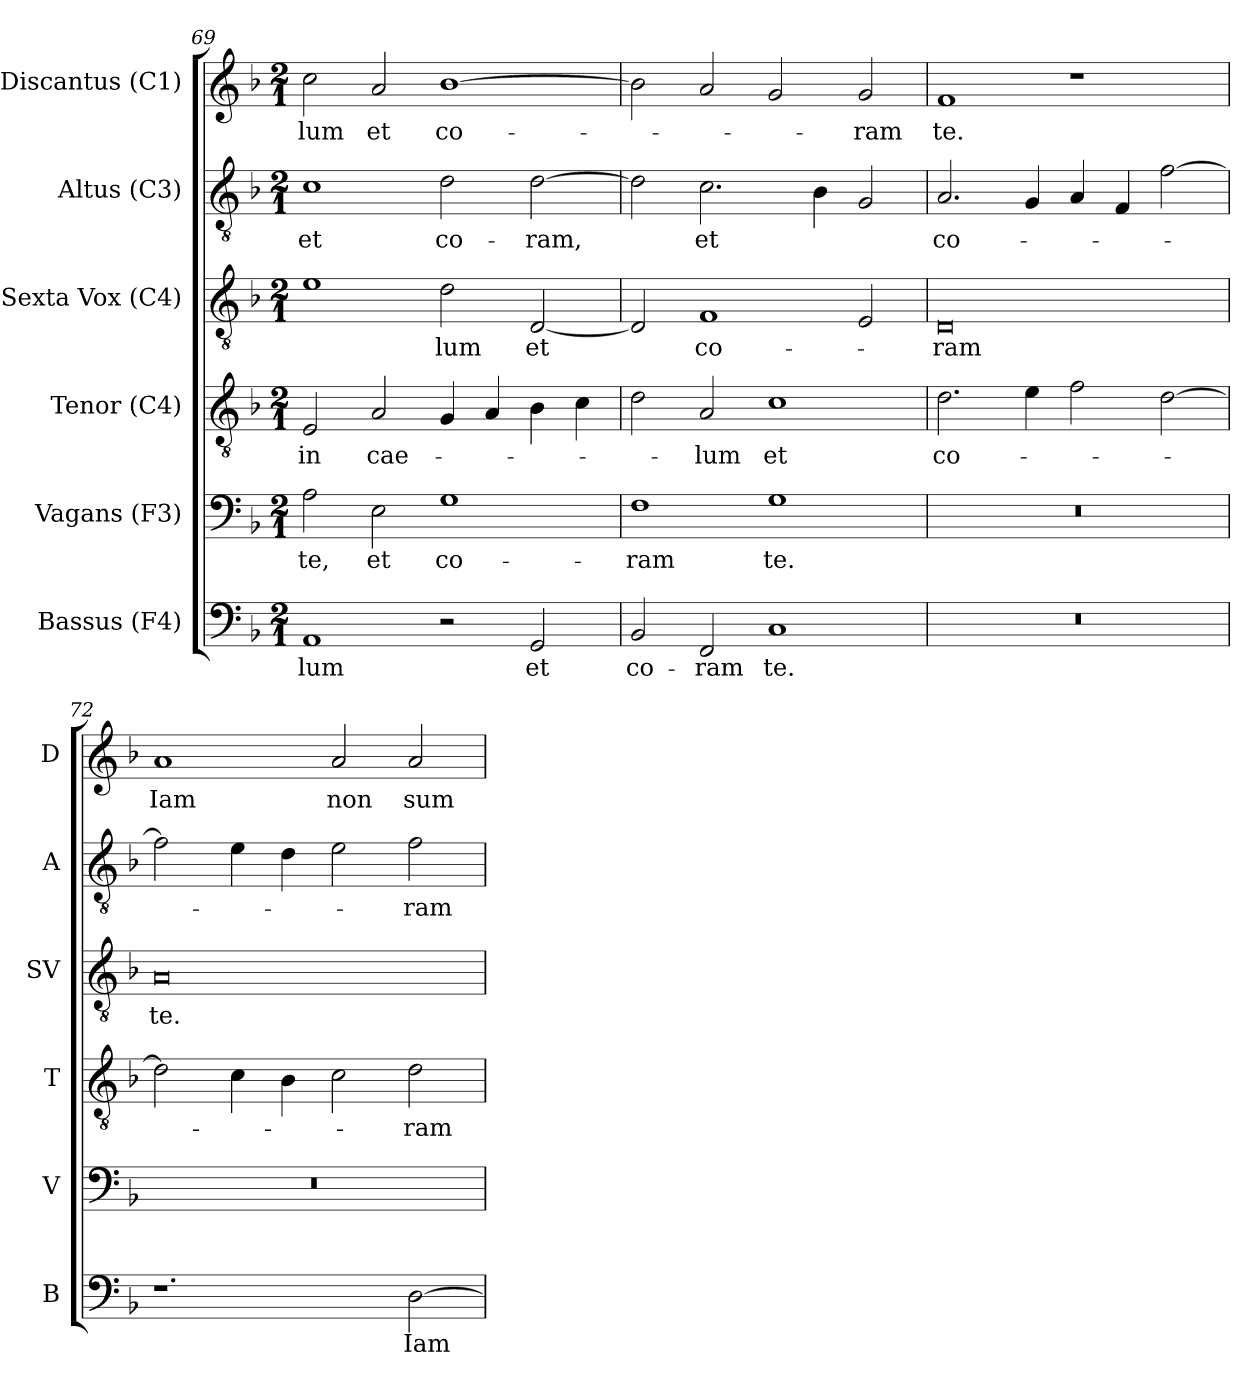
**kern	**text	**kern	**text	**kern	**text	**kern	**text	**kern	**text	**kern	**text
*part6	*part6	*part5	*part5	*part4	*part4	*part3	*part3	*part2	*part2	*part1	*part1
*staff6	*staff6	*staff5	*staff5	*staff4	*staff4	*staff3	*staff3	*staff2	*staff2	*staff1	*staff1
*I"Bassus (F4)	*	*I"Vagans (F3)	*	*I"Tenor (C4)	*	*I"Sexta Vox (C4)	*	*I"Altus (C3)	*	*I"Discantus (C1)	*
*I'B	*	*I'V	*	*I'T	*	*I'SV	*	*I'A	*	*I'D	*
*clefF4	*	*clefF4	*	*clefGv2	*	*clefGv2	*	*clefGv2	*	*clefG2	*
*	*	*	*	*	*	*ITrd7c12	*	*	*	*	*
*k[b-]	*	*k[b-]	*	*k[b-]	*	*k[b-]	*	*k[b-]	*	*k[b-]	*
*F:	*	*F:	*	*F:	*	*F:	*	*F:	*	*F:	*
*M2/1	*	*M2/1	*	*M2/1	*	*M2/1	*	*M2/1	*	*M2/1	*
=69	=69	=69	=69	=69	=69	=69	=69	=69	=69	=69	=69
!	!LO:LY:b:color=#000000	!	!	!	!	!	!	!	!	!	!
!	!	!	!LO:LY:b:color=#000000	!	!	!	!	!	!	!	!
!	!	!	!	!	!LO:LY:b:color=#000000	!	!	!	!	!	!
!	!	!	!	!	!	!	!	!	!LO:LY:b:color=#000000	!	!
!	!	!	!	!	!	!	!	!	!	!	!LO:LY:b:color=#000000
1AAi	-lum	2Ai\	te,	2Ei/	in	1Ei	.	1ci	et	2cci\	-lum
!	!	!	!LO:LY:b:color=#000000	!	!	!	!	!	!	!	!
!	!	!	!	!	!LO:LY:b:color=#000000	!	!	!	!	!	!
!	!	!	!	!	!	!	!	!	!	!	!LO:LY:b:color=#000000
.	.	2Ei\	et	2Ai/	cae-	.	.	.	.	2ai/	et
!	!	!	!LO:LY:b:color=#000000	!	!	!	!	!	!	!	!
!	!	!	!	!	!	!	!LO:LY:b:color=#000000	!	!	!	!
!	!	!	!	!	!	!	!	!	!LO:LY:b:color=#000000	!	!
!	!	!	!	!	!	!	!	!	!	!	!LO:LY:b:color=#000000
2r	.	1Gi	co-	4Gi/	.	2Di\	-lum	2di\	co-	[1b-i	co-
.	.	.	.	4Ai/	.	.	.	.	.	.	.
!	!LO:LY:b:color=#000000	!	!	!	!	!	!	!	!	!	!
!	!	!	!	!	!	!	!LO:LY:b:color=#000000	!	!	!	!
!	!	!	!	!	!	!	!	!	!LO:LY:b:color=#000000	!	!
2GGi/	et	.	.	4B-i\	.	[2DDi/	et	[2di\	-ram,	.	.
.	.	.	.	4ci\	.	.	.	.	.	.	.
!!LO:PB:g=z
=70	=70	=70	=70	=70	=70	=70	=70	=70	=70	=70	=70
!	!LO:LY:b:color=#000000	!	!	!	!	!	!	!	!	!	!
!	!	!	!LO:LY:b:color=#000000	!	!	!	!	!	!	!	!
2BB-i/	co-	1Fi	-ram	2di\	.	2DDi/]	.	2di\]	.	2b-i\]	.
!	!LO:LY:b:color=#000000	!	!	!	!	!	!	!	!	!	!
!	!	!	!	!	!LO:LY:b:color=#000000	!	!	!	!	!	!
!	!	!	!	!	!	!	!LO:LY:b:color=#000000	!	!	!	!
!	!	!	!	!	!	!	!	!	!LO:LY:b:color=#000000	!	!
2FFi/	-ram	.	.	2Ai/	-lum	1FFi	co-	2.ci\	et	2ai/	.
!	!LO:LY:b:color=#000000	!	!	!	!	!	!	!	!	!	!
!	!	!	!LO:LY:b:color=#000000	!	!	!	!	!	!	!	!
!	!	!	!	!	!LO:LY:b:color=#000000	!	!	!	!	!	!
1Ci	te.	1Gi	te.	1ci	et	.	.	.	.	2gi/	.
.	.	.	.	.	.	.	.	4B-i\	.	.	.
!	!	!	!	!	!	!	!	!	!	!	!LO:LY:b:color=#000000
.	.	.	.	.	.	2EEi/	.	2Gi/	.	2gi/	-ram
=71	=71	=71	=71	=71	=71	=71	=71	=71	=71	=71	=71
!LO:N:vis=1	!	!LO:N:vis=1	!	!	!	!	!	!	!	!	!
!	!	!	!	!	!LO:LY:b:color=#000000	!	!	!	!	!	!
!	!	!	!	!	!	!	!LO:LY:b:color=#000000	!	!	!	!
!	!	!	!	!	!	!	!	!	!LO:LY:b:color=#000000	!	!
!	!	!	!	!	!	!	!	!	!	!	!LO:LY:b:color=#000000
0r	.	0r	.	2.di\	co-	0DDi	-ram	2.Ai/	co-	1fi	te.
.	.	.	.	4ei\	.	.	.	4Gi/	.	.	.
.	.	.	.	2fi\	.	.	.	4Ai/	.	1r	.
.	.	.	.	.	.	.	.	4Fi/	.	.	.
.	.	.	.	[2di\	.	.	.	[2fi\	.	.	.
=72	=72	=72	=72	=72	=72	=72	=72	=72	=72	=72	=72
!	!	!LO:N:vis=1	!	!	!	!	!	!	!	!	!
!	!	!	!	!	!	!	!LO:LY:b:color=#000000	!	!	!	!
!	!	!	!	!	!	!	!	!	!	!	!LO:LY:b:color=#000000
1.r	.	0r	.	2di\]	.	0AAi	te.	2fi\]	.	1ai	Iam
.	.	.	.	4ci\	.	.	.	4ei\	.	.	.
.	.	.	.	4B-i\	.	.	.	4di\	.	.	.
!	!	!	!	!	!	!	!	!	!	!	!LO:LY:b:color=#000000
.	.	.	.	2ci\	.	.	.	2ei\	.	2ai/	non
!	!LO:LY:b:color=#000000	!	!	!	!	!	!	!	!	!	!
!	!	!	!	!	!LO:LY:b:color=#000000	!	!	!	!	!	!
!	!	!	!	!	!	!	!	!	!LO:LY:b:color=#000000	!	!
!	!	!	!	!	!	!	!	!	!	!	!LO:LY:b:color=#000000
[2Di\	Iam	.	.	2di\	-ram	.	.	2fi\	-ram	2ai/	sum
=	=	=	=	=	=	=	=	=	=	=	=
*-	*-	*-	*-	*-	*-	*-	*-	*-	*-	*-	*-
